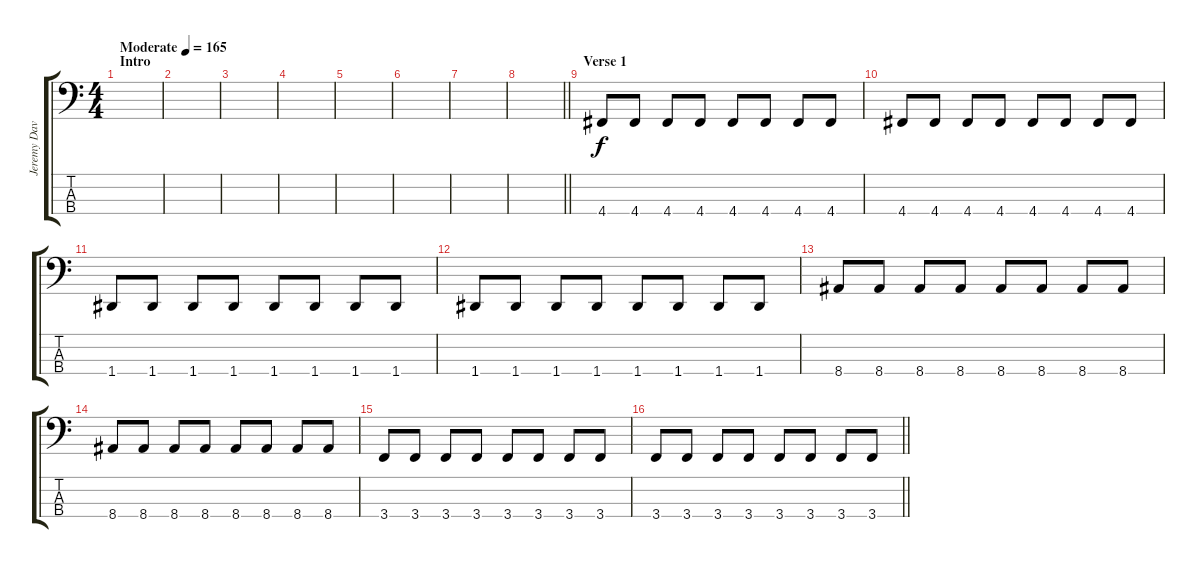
\track ("Jeremy Davis (Bass/4 String Drop D)" "Jeremy Dav") {mute instrument electricbasspick}
\staff {score tabs}
\tuning (G2 D2 A1 D1) {hide}
\ts (4 4)
\section ("" "Intro")
\tempo (165 "Moderate")
\clef f4
\ks c
|
|
|
|
|
|
|
\barLineRight lightlight
|
\section ("" "Verse 1")
4.4.8 4.4.8 4.4.8 4.4.8 4.4.8 4.4.8 4.4.8 4.4.8 |
4.4.8 4.4.8 4.4.8 4.4.8 4.4.8 4.4.8 4.4.8 4.4.8 |
1.4.8 1.4.8 1.4.8 1.4.8 1.4.8 1.4.8 1.4.8 1.4.8 |
1.4.8 1.4.8 1.4.8 1.4.8 1.4.8 1.4.8 1.4.8 1.4.8 |
8.4.8 8.4.8 8.4.8 8.4.8 8.4.8 8.4.8 8.4.8 8.4.8 |
8.4.8 8.4.8 8.4.8 8.4.8 8.4.8 8.4.8 8.4.8 8.4.8 |
3.4.8 3.4.8 3.4.8 3.4.8 3.4.8 3.4.8 3.4.8 3.4.8 |
\barLineRight lightlight
3.4.8 3.4.8 3.4.8 3.4.8 3.4.8 3.4.8 3.4.8 3.4.8
